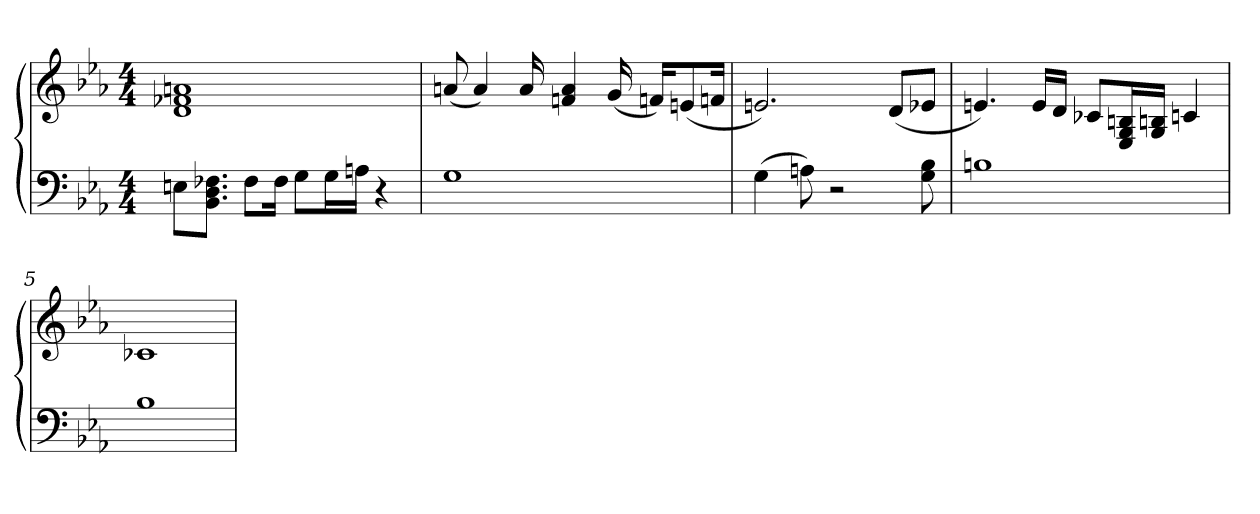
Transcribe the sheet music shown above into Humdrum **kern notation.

**kern	**kern
*part1	*part1
*staff2	*staff1
*clefF4	*clefG2
*k[b-e-a-]	*k[b-e-a-]
*M4/4	*M4/4
=1	=1
8En\L	1d 1f-X 1an
8.BB-\ 8.D\ 8.F-X\J	.
8F-\L	.
16F-\Jk	.
8G\L	.
16G\L	.
16An\JJ	.
4r	.
=2	=2
1G	(8an
.	4a)
.	16a
.	4fn 4a
.	(16g
.	16fn/KL)
.	(8en/
.	16fn/Jk
=3	=3
(4G	2.en)
8An)	.
2r	.
.	(8d/L
8G 8B-	8e-X/J
=4	=4
1Bn	4.en)
.	16e/LL
.	16d/JJ
.	8c-X/L
.	16E-/ 16G/ 16Bn/L
.	16G/ 16Bn/JJ
.	4cn
=5	=5
1B-	1c-X
=	=
*-	*-
